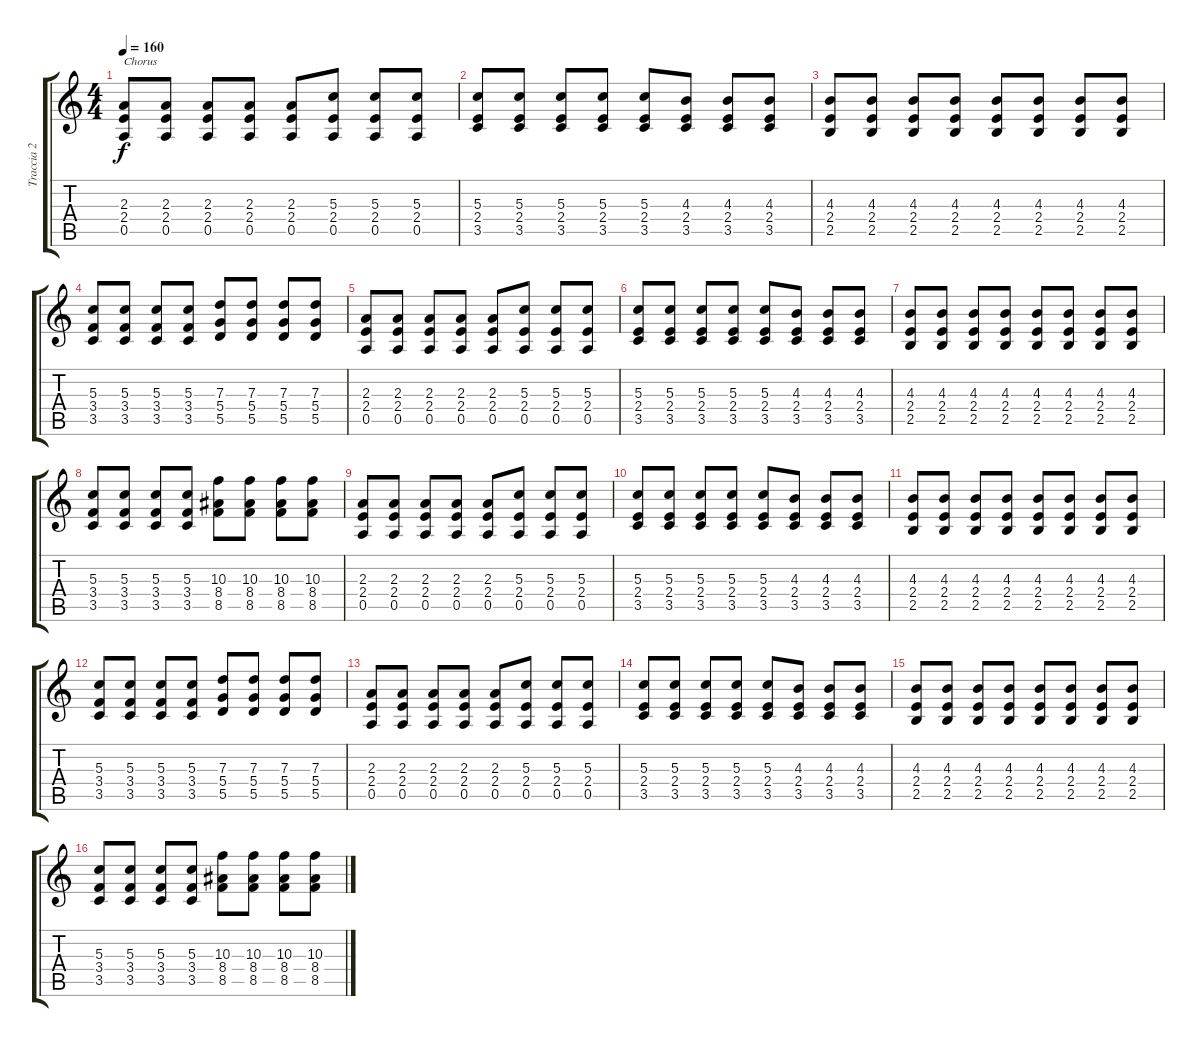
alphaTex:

\track ("Traccia 2" "Traccia 2") {instrument distortionguitar}
\staff {score tabs}
\tuning (E4 B3 G3 D3 A2 E2) {hide}
\ts (4 4)
\tempo 160
\clef g2
\ks c
(2.3 2.4 0.5).8{txt "Chorus" dy f} (2.3 2.4 0.5).8 (2.3 2.4 0.5).8 (2.3 2.4 0.5).8 (2.3 2.4 0.5).8 (5.3 2.4 0.5).8 (5.3 2.4 0.5).8 (5.3 2.4 0.5).8 |
(5.3 2.4 3.5).8 (5.3 2.4 3.5).8 (5.3 2.4 3.5).8 (5.3 2.4 3.5).8 (5.3 2.4 3.5).8 (4.3 2.4 3.5).8 (4.3 2.4 3.5).8 (4.3 2.4 3.5).8 |
(4.3 2.4 2.5).8 (4.3 2.4 2.5).8 (4.3 2.4 2.5).8 (4.3 2.4 2.5).8 (4.3 2.4 2.5).8 (4.3 2.4 2.5).8 (4.3 2.4 2.5).8 (4.3 2.4 2.5).8 |
(5.3 3.4 3.5).8 (5.3 3.4 3.5).8 (5.3 3.4 3.5).8 (5.3 3.4 3.5).8 (7.3 5.4 5.5).8 (7.3 5.4 5.5).8 (7.3 5.4 5.5).8 (7.3 5.4 5.5).8 |
(2.3 2.4 0.5).8 (2.3 2.4 0.5).8 (2.3 2.4 0.5).8 (2.3 2.4 0.5).8 (2.3 2.4 0.5).8 (5.3 2.4 0.5).8 (5.3 2.4 0.5).8 (5.3 2.4 0.5).8 |
(5.3 2.4 3.5).8 (5.3 2.4 3.5).8 (5.3 2.4 3.5).8 (5.3 2.4 3.5).8 (5.3 2.4 3.5).8 (4.3 2.4 3.5).8 (4.3 2.4 3.5).8 (4.3 2.4 3.5).8 |
(4.3 2.4 2.5).8 (4.3 2.4 2.5).8 (4.3 2.4 2.5).8 (4.3 2.4 2.5).8 (4.3 2.4 2.5).8 (4.3 2.4 2.5).8 (4.3 2.4 2.5).8 (4.3 2.4 2.5).8 |
(5.3 3.4 3.5).8 (5.3 3.4 3.5).8 (5.3 3.4 3.5).8 (5.3 3.4 3.5).8 (10.3 8.4 8.5).8 (10.3 8.4 8.5).8 (10.3 8.4 8.5).8 (10.3 8.4 8.5).8 |
(2.3 2.4 0.5).8 (2.3 2.4 0.5).8 (2.3 2.4 0.5).8 (2.3 2.4 0.5).8 (2.3 2.4 0.5).8 (5.3 2.4 0.5).8 (5.3 2.4 0.5).8 (5.3 2.4 0.5).8 |
(5.3 2.4 3.5).8 (5.3 2.4 3.5).8 (5.3 2.4 3.5).8 (5.3 2.4 3.5).8 (5.3 2.4 3.5).8 (4.3 2.4 3.5).8 (4.3 2.4 3.5).8 (4.3 2.4 3.5).8 |
(4.3 2.4 2.5).8 (4.3 2.4 2.5).8 (4.3 2.4 2.5).8 (4.3 2.4 2.5).8 (4.3 2.4 2.5).8 (4.3 2.4 2.5).8 (4.3 2.4 2.5).8 (4.3 2.4 2.5).8 |
(5.3 3.4 3.5).8 (5.3 3.4 3.5).8 (5.3 3.4 3.5).8 (5.3 3.4 3.5).8 (7.3 5.4 5.5).8 (7.3 5.4 5.5).8 (7.3 5.4 5.5).8 (7.3 5.4 5.5).8 |
(2.3 2.4 0.5).8 (2.3 2.4 0.5).8 (2.3 2.4 0.5).8 (2.3 2.4 0.5).8 (2.3 2.4 0.5).8 (5.3 2.4 0.5).8 (5.3 2.4 0.5).8 (5.3 2.4 0.5).8 |
(5.3 2.4 3.5).8 (5.3 2.4 3.5).8 (5.3 2.4 3.5).8 (5.3 2.4 3.5).8 (5.3 2.4 3.5).8 (4.3 2.4 3.5).8 (4.3 2.4 3.5).8 (4.3 2.4 3.5).8 |
(4.3 2.4 2.5).8 (4.3 2.4 2.5).8 (4.3 2.4 2.5).8 (4.3 2.4 2.5).8 (4.3 2.4 2.5).8 (4.3 2.4 2.5).8 (4.3 2.4 2.5).8 (4.3 2.4 2.5).8 |
(5.3 3.4 3.5).8 (5.3 3.4 3.5).8 (5.3 3.4 3.5).8 (5.3 3.4 3.5).8 (10.3 8.4 8.5).8 (10.3 8.4 8.5).8 (10.3 8.4 8.5).8 (10.3 8.4 8.5).8
